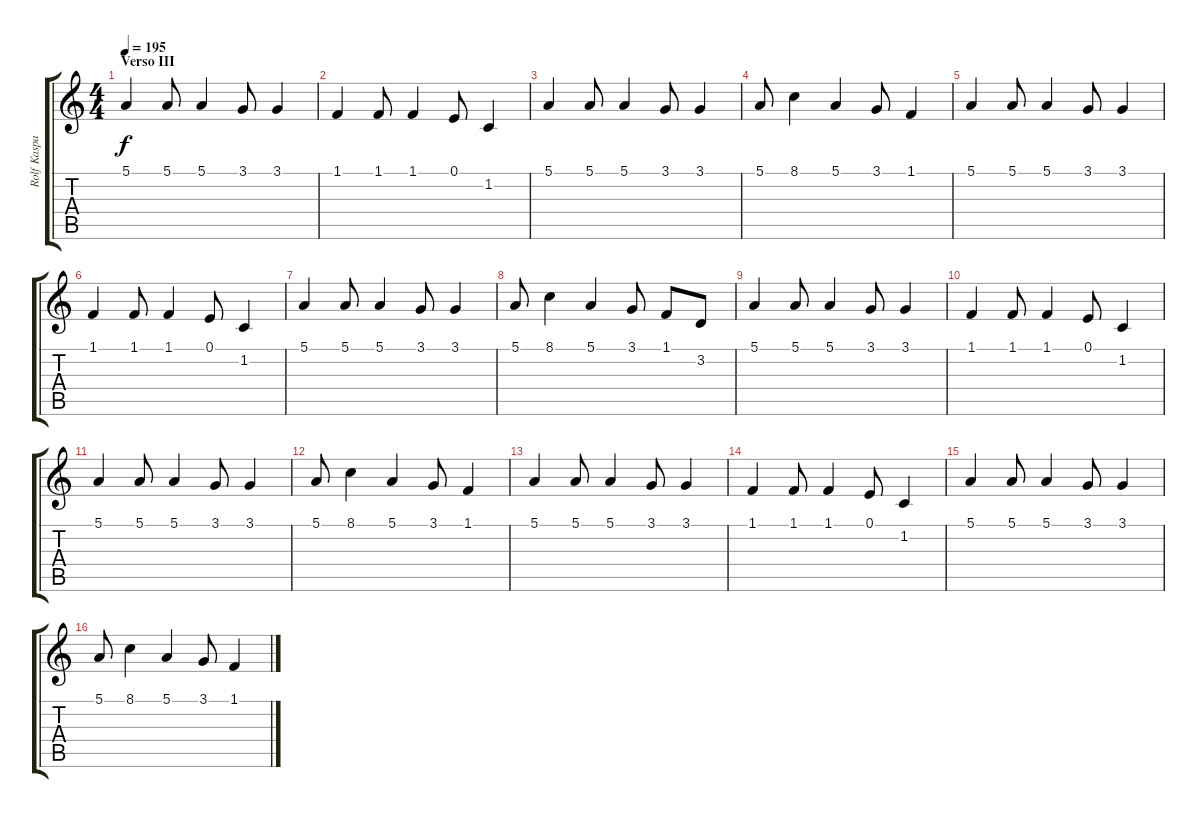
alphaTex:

\track ("Rolf Kasparek (Voz)" "Rolf Kaspa") {instrument lead1square}
\staff {score tabs}
\tuning (E4 B3 G3 D3 A2 E2) {hide}
\ts (4 4)
\section ("" "Verso III")
\tempo 195
\clef g2
\ks c
5.1.4{dy f} 5.1.8 5.1.4 3.1.8 3.1.4 |
1.1.4 1.1.8 1.1.4 0.1.8 1.2.4 |
5.1.4 5.1.8 5.1.4 3.1.8 3.1.4 |
5.1.8 8.1.4 5.1.4 3.1.8 1.1.4 |
5.1.4 5.1.8 5.1.4 3.1.8 3.1.4 |
1.1.4 1.1.8 1.1.4 0.1.8 1.2.4 |
5.1.4 5.1.8 5.1.4 3.1.8 3.1.4 |
5.1.8 8.1.4 5.1.4 3.1.8 1.1.8 3.2.8 |
5.1.4 5.1.8 5.1.4 3.1.8 3.1.4 |
1.1.4 1.1.8 1.1.4 0.1.8 1.2.4 |
5.1.4 5.1.8 5.1.4 3.1.8 3.1.4 |
5.1.8 8.1.4 5.1.4 3.1.8 1.1.4 |
5.1.4 5.1.8 5.1.4 3.1.8 3.1.4 |
1.1.4 1.1.8 1.1.4 0.1.8 1.2.4 |
5.1.4 5.1.8 5.1.4 3.1.8 3.1.4 |
5.1.8 8.1.4 5.1.4 3.1.8 1.1.4
